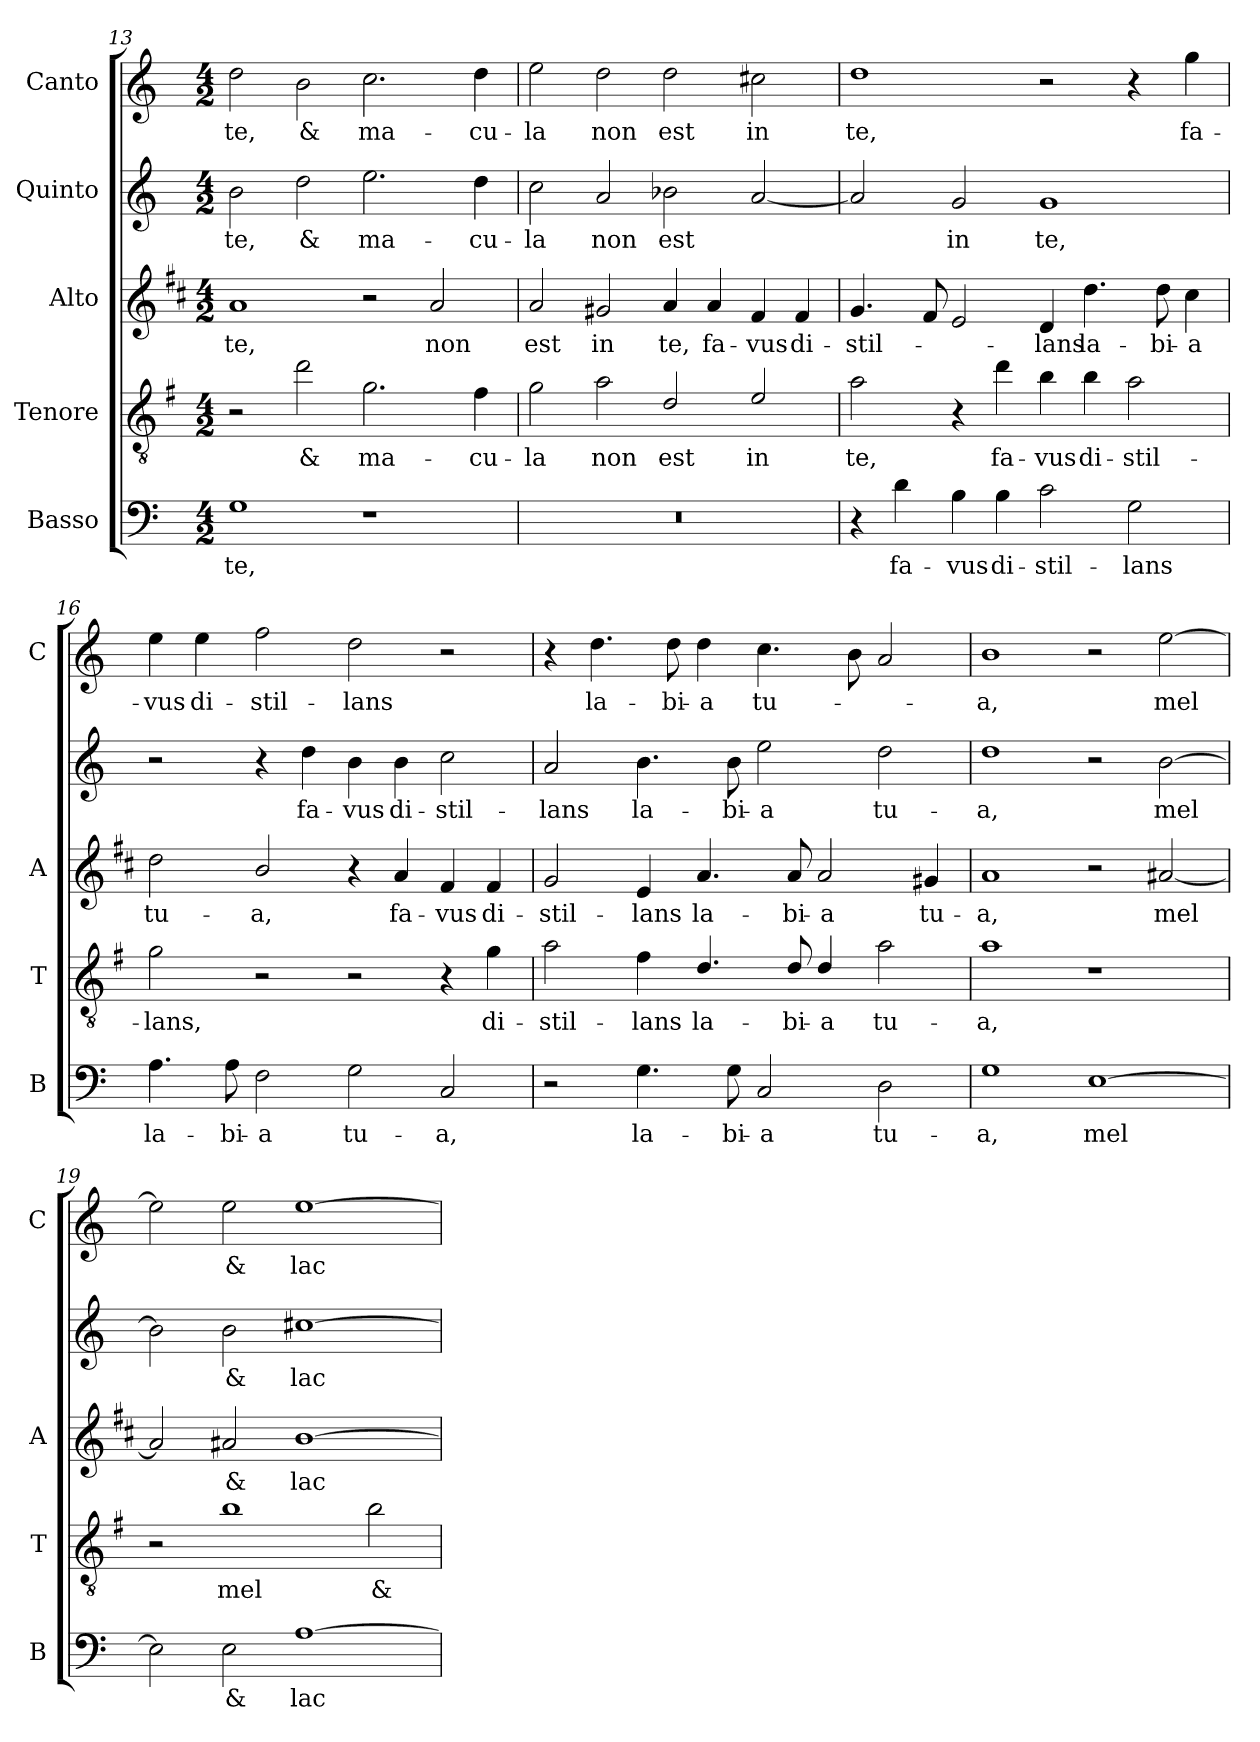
**kern	**text	**kern	**text	**kern	**text	**kern	**text	**kern	**text
*part5	*part5	*part4	*part4	*part3	*part3	*part2	*part2	*part1	*part1
*staff5	*staff5	*staff4	*staff4	*staff3	*staff3	*staff2	*staff2	*staff1	*staff1
*I"Basso	*	*I"Tenore	*	*I"Alto	*	*I"Quinto	*	*I"Canto	*
*I'B	*	*I'T	*	*I'A	*	*	*	*I'C	*
!!LO:PB:g=z
*clefF4	*	*clefGv2	*	*clefG2	*	*clefG2	*	*clefG2	*
*	*	*ITrd4c7	*	*ITrd1c2	*	*	*	*	*
*k[]	*	*k[]	*	*k[]	*	*k[]	*	*k[]	*
*C:	*	*C:	*	*C:	*	*C:	*	*C:	*
*M4/2	*	*M4/2	*	*M4/2	*	*M4/2	*	*M4/2	*
=13	=13	=13	=13	=13	=13	=13	=13	=13	=13
!	!LO:LY:b	!	!	!	!LO:LY:b	!	!LO:LY:b	!	!LO:LY:b
1G	te,	2r	.	1g	te,	2b\	te,	2dd\	te,
!	!	!	!LO:LY:b	!	!	!	!LO:LY:b	!	!LO:LY:b
.	.	2g\	&	.	.	2dd\	&	2b\	&
!	!	!	!LO:LY:b	!	!	!	!LO:LY:b	!	!LO:LY:b
1r	.	2.c\	ma-	2r	.	2.ee\	ma-	2.cc\	ma-
!	!	!	!	!	!LO:LY:b	!	!	!	!
.	.	.	.	2g/	non	.	.	.	.
!	!	!	!LO:LY:b	!	!	!	!LO:LY:b	!	!LO:LY:b
.	.	4B\	-cu-	.	.	4dd\	-cu-	4dd\	-cu-
=14	=14	=14	=14	=14	=14	=14	=14	=14	=14
!	!	!	!LO:LY:b	!	!LO:LY:b	!	!LO:LY:b	!	!LO:LY:b
0r	.	2c\	-la	2g/	est	2cc\	-la	2ee\	-la
!	!	!	!LO:LY:b	!	!LO:LY:b	!	!LO:LY:b	!	!LO:LY:b
.	.	2d\	non	2f#X/	in	2a/	non	2dd\	non
!	!	!	!LO:LY:b	!	!LO:LY:b	!	!LO:LY:b	!	!LO:LY:b
.	.	2G/	est	4g/	te,	2b-X\	est	2dd\	est
!	!	!	!	!	!LO:LY:b	!	!	!	!
.	.	.	.	4g/	fa-	.	.	.	.
!	!	!	!LO:LY:b	!	!LO:LY:b	!	!	!	!LO:LY:b
.	.	2A/	in	4e/	-vus	[2a/	.	2cc#X\	in
!	!	!	!	!	!LO:LY:b	!	!	!	!
.	.	.	.	4e/	di-	.	.	.	.
=15	=15	=15	=15	=15	=15	=15	=15	=15	=15
!	!	!	!LO:LY:b	!	!LO:LY:b	!	!	!	!LO:LY:b
4r	.	2d\	te,	4.f/	-stil-	2a/]	.	1dd	te,
!	!LO:LY:b	!	!	!	!	!	!	!	!
4d\	fa-	.	.	.	.	.	.	.	.
.	.	.	.	8e/	.	.	.	.	.
!	!LO:LY:b	!	!	!	!	!	!LO:LY:b	!	!
4B\	-vus	4r	.	2d/	.	2g/	in	.	.
!	!LO:LY:b	!	!LO:LY:b	!	!	!	!	!	!
4B\	di-	4g\	fa-	.	.	.	.	.	.
!	!LO:LY:b	!	!LO:LY:b	!	!LO:LY:b	!	!LO:LY:b	!	!
2c\	-stil-	4e\	-vus	4c/	-lans	1g	te,	2r	.
!	!	!	!LO:LY:b	!	!LO:LY:b	!	!	!	!
.	.	4e\	di-	4.cc\	la-	.	.	.	.
!	!LO:LY:b	!	!LO:LY:b	!	!	!	!	!	!
2G\	-lans	2d\	-stil-	.	.	.	.	4r	.
!	!	!	!	!	!LO:LY:b	!	!	!	!
.	.	.	.	8cc\	-bi-	.	.	.	.
!	!	!	!	!	!LO:LY:b	!	!	!	!LO:LY:b
.	.	.	.	4b\	-a	.	.	4gg\	fa-
=16	=16	=16	=16	=16	=16	=16	=16	=16	=16
!	!LO:LY:b	!	!LO:LY:b	!	!LO:LY:b	!	!	!	!LO:LY:b
4.A\	la-	2c\	-lans,	2cc\	tu-	2r	.	4ee\	-vus
!	!	!	!	!	!	!	!	!	!LO:LY:b
.	.	.	.	.	.	.	.	4ee\	di-
!	!LO:LY:b	!	!	!	!	!	!	!	!
8A\	-bi-	.	.	.	.	.	.	.	.
!	!LO:LY:b	!	!	!	!LO:LY:b	!	!	!	!LO:LY:b
2F\	-a	2r	.	2a/	-a,	4r	.	2ff\	-stil-
!	!	!	!	!	!	!	!LO:LY:b	!	!
.	.	.	.	.	.	4dd\	fa-	.	.
!	!LO:LY:b	!	!	!	!	!	!LO:LY:b	!	!LO:LY:b
2G\	tu-	2r	.	4r	.	4b\	-vus	2dd\	-lans
!	!	!	!	!	!LO:LY:b	!	!LO:LY:b	!	!
.	.	.	.	4g/	fa-	4b\	di-	.	.
!	!LO:LY:b	!	!	!	!LO:LY:b	!	!LO:LY:b	!	!
2C/	-a,	4r	.	4e/	-vus	2cc\	-stil-	2r	.
!	!	!	!LO:LY:b	!	!LO:LY:b	!	!	!	!
.	.	4c\	di-	4e/	di-	.	.	.	.
!!LO:LB:g=z
=17	=17	=17	=17	=17	=17	=17	=17	=17	=17
!	!	!	!LO:LY:b	!	!LO:LY:b	!	!LO:LY:b	!	!
2r	.	2d\	-stil-	2f/	-stil-	2a/	-lans	4r	.
!	!	!	!	!	!	!	!	!	!LO:LY:b
.	.	.	.	.	.	.	.	4.dd\	la-
!	!LO:LY:b	!	!LO:LY:b	!	!LO:LY:b	!	!LO:LY:b	!	!
4.G\	la-	4B\	-lans	4d/	-lans	4.b\	la-	.	.
!	!	!	!	!	!	!	!	!	!LO:LY:b
.	.	.	.	.	.	.	.	8dd\	-bi-
!	!	!	!LO:LY:b	!	!LO:LY:b	!	!	!	!LO:LY:b
.	.	4.G/	la-	4.g/	la-	.	.	4dd\	-a
!	!LO:LY:b	!	!	!	!	!	!LO:LY:b	!	!
8G\	-bi-	.	.	.	.	8b\	-bi-	.	.
!	!LO:LY:b	!	!	!	!	!	!LO:LY:b	!	!LO:LY:b
2C/	-a	.	.	.	.	2ee\	-a	4.cc\	tu-
!	!	!	!LO:LY:b	!	!LO:LY:b	!	!	!	!
.	.	8G/	-bi-	8g/	-bi-	.	.	.	.
!	!	!	!LO:LY:b	!	!LO:LY:b	!	!	!	!
.	.	4G/	-a	2g/	-a	.	.	.	.
.	.	.	.	.	.	.	.	8b\	.
!	!LO:LY:b	!	!LO:LY:b	!	!	!	!LO:LY:b	!	!
2D\	tu-	2d\	tu-	.	.	2dd\	tu-	2a/	.
!	!	!	!	!	!LO:LY:b	!	!	!	!
.	.	.	.	4f#X/	tu-	.	.	.	.
=18	=18	=18	=18	=18	=18	=18	=18	=18	=18
!	!LO:LY:b	!	!LO:LY:b	!	!LO:LY:b	!	!LO:LY:b	!	!LO:LY:b
1G	-a,	1d	-a,	1g	-a,	1dd	-a,	1b	-a,
!	!LO:LY:b	!	!	!	!	!	!	!	!
[1E	mel	1r	.	2r	.	2r	.	2r	.
!	!	!	!	!	!LO:LY:b	!	!LO:LY:b	!	!LO:LY:b
.	.	.	.	[2g#X/	mel	[2b\	mel	[2ee\	mel
=19	=19	=19	=19	=19	=19	=19	=19	=19	=19
2E\]	.	2r	.	2g#/]	.	2b\]	.	2ee\]	.
!	!LO:LY:b	!	!LO:LY:b	!	!LO:LY:b	!	!LO:LY:b	!	!LO:LY:b
2E\	&	1e	mel	2g#X/	&	2b\	&	2ee\	&
!	!LO:LY:b	!	!	!	!LO:LY:b	!	!LO:LY:b	!	!LO:LY:b
[1A	lac	.	.	[1a	lac	[1cc#X	lac	[1ee	lac
!	!	!	!LO:LY:b	!	!	!	!	!	!
.	.	2e\	&	.	.	.	.	.	.
=	=	=	=	=	=	=	=	=	=
*-	*-	*-	*-	*-	*-	*-	*-	*-	*-
